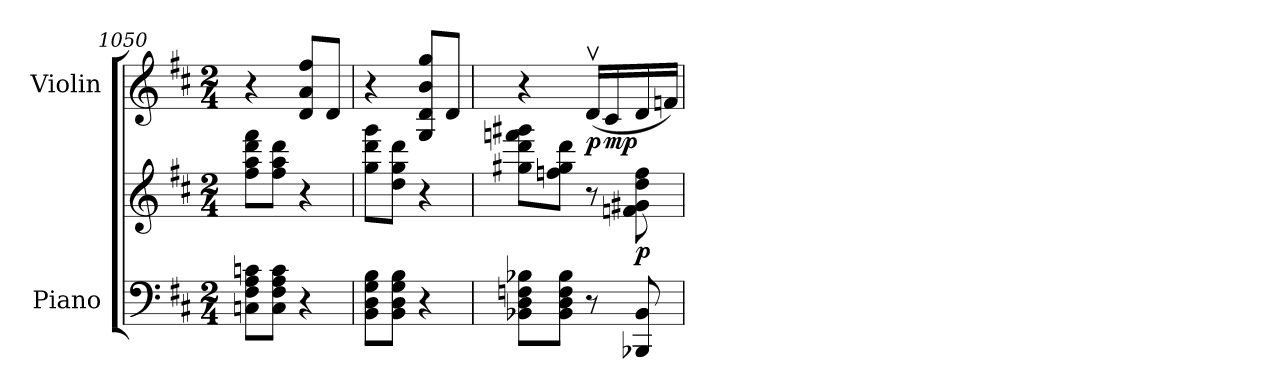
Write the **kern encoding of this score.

**kern	**kern	**dynam	**kern	**dynam
*part2	*part2	*part2	*part1	*part1
*staff3	*staff2	*staff2/3	*staff1	*staff1
*I"Piano	*	*	*I"Violin	*
*I'Pno.	*	*	*I'Vln.	*
*clefF4	*clefG2	*	*clefG2	*
*k[f#c#]	*k[f#c#]	*	*k[f#c#]	*
*M2/4	*M2/4	*	*M2/4	*
=1050	=1050	=1050	=1050	=1050
8Cn\ 8F#\ 8A\ 8cn\L	8ff#\ 8aa\ 8ddd\ 8fff#\L	.	4r	.
8C\ 8F#\ 8A\ 8c\J	8ff#\ 8aa\ 8ddd\J	.	.	.
4r	4r	.	8d/ 8a/ 8ff#/L	.
.	.	.	8d/J	.
!!LO:LB:g=z
=1051	=1051	=1051	=1051	=1051
8BB\ 8D\ 8G\ 8B\L	8gg\ 8ddd\ 8ggg\L	.	4r	.
8BB\ 8D\ 8G\ 8B\J	8dd\ 8gg\ 8ddd\J	.	.	.
4r	4r	.	8G/ 8d/ 8b/ 8gg/L	.
.	.	.	8d/J	.
=1052	=1052	=1052	=1052	=1052
8BB-X\ 8D\ 8Fn\ 8B-X\L	8gg#X\ 8ddd\ 8fffn\ 8ggg#X\L	.	4r	.
8BB-\ 8D\ 8F\ 8B-\J	8ffn\ 8gg#\ 8ddd\J	.	.	.
!	!	!	!	!LO:DY:b
8r	8r	.	(16dv/LL	p
!	!	!	!	!LO:DY:b
.	.	.	16c#/	mp
!	!	!LO:DY:b	!	!
8BBB-X/ 8BB-/	8fn\ 8g#X\ 8dd\ 8ff\	p	16d/	.
.	.	.	16fn/JJ)	.
=	=	=	=	=
*-	*-	*-	*-	*-
